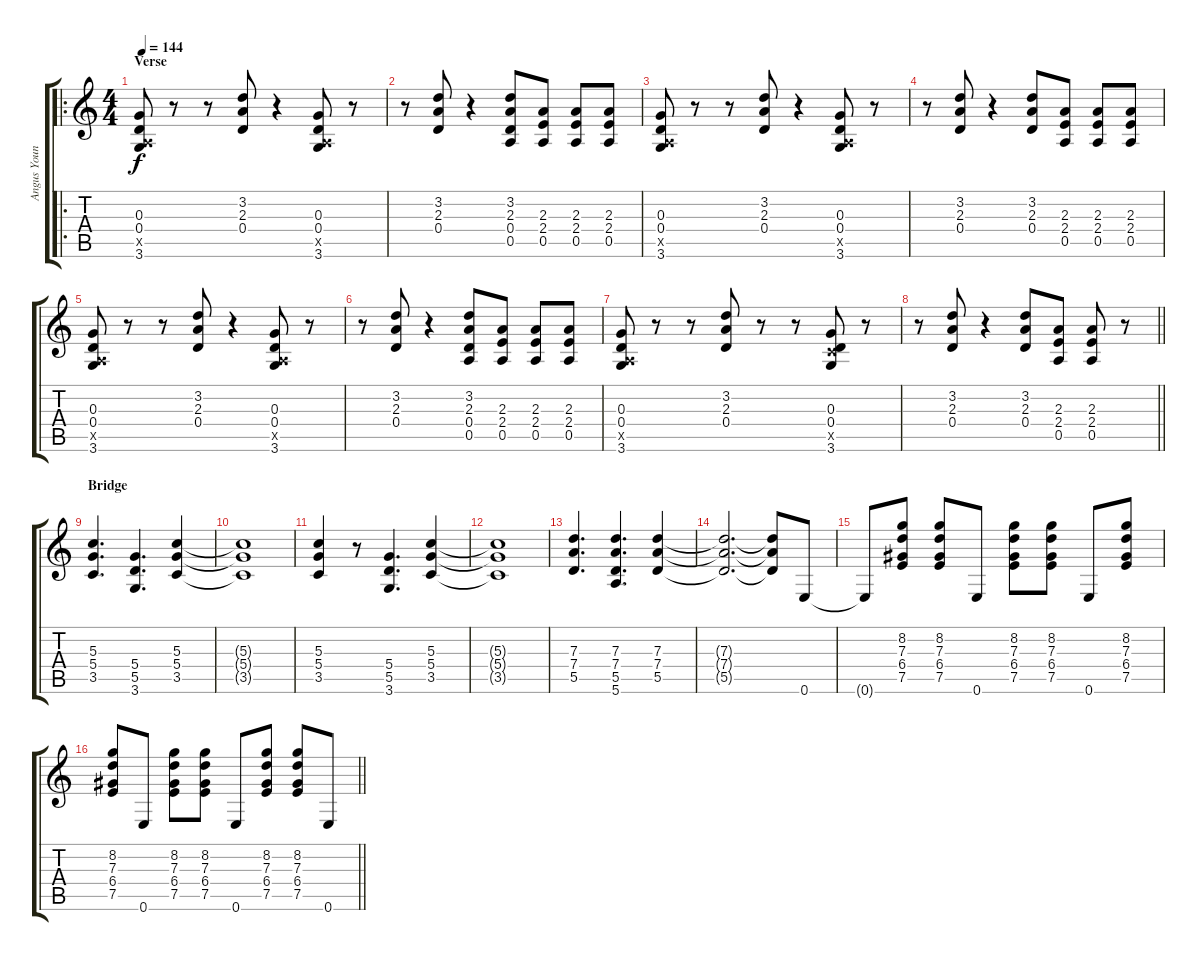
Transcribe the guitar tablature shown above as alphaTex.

\track ("Angus Young" "Angus Youn") {instrument overdrivenguitar}
\staff {score tabs}
\tuning (E4 B3 G3 D3 A2 E2) {hide}
\ro
\ts (4 4)
\section ("" "Verse")
\tempo 144
\clef g2
\ks c
(0.3 0.4 0.5{x} 3.6).8{dy f} r.8 r.8 (3.2 2.3 0.4).8 r.4 (0.3 0.4 0.5{x} 3.6).8 r.8 |
r.8 (3.2 2.3 0.4).8 r.4 (3.2 2.3 0.4 0.5).8 (2.3 2.4 0.5).8 (2.3 2.4 0.5).8 (2.3 2.4 0.5).8 |
(0.3 0.4 0.5{x} 3.6).8 r.8 r.8 (3.2 2.3 0.4).8 r.4 (0.3 0.4 0.5{x} 3.6).8 r.8 |
r.8 (3.2 2.3 0.4).8 r.4 (3.2 2.3 0.4).8 (2.3 2.4 0.5).8 (2.3 2.4 0.5).8 (2.3 2.4 0.5).8 |
(0.3 0.4 0.5{x} 3.6).8 r.8 r.8 (3.2 2.3 0.4).8 r.4 (0.3 0.4 0.5{x} 3.6).8 r.8 |
r.8 (3.2 2.3 0.4).8 r.4 (3.2 2.3 0.4 0.5).8 (2.3 2.4 0.5).8 (2.3 2.4 0.5).8 (2.3 2.4 0.5).8 |
(0.3 0.4 0.5{x} 3.6).8 r.8 r.8 (3.2 2.3 0.4).8 r.8 r.8 (0.3 0.4 3.5{x} 3.6).8 r.8 |
\barLineRight lightlight
r.8 (3.2 2.3 0.4).8 r.4 (3.2 2.3 0.4).8 (2.3 2.4 0.5).8 (2.3 2.4 0.5).8 r.8 |
\section ("" "Bridge")
(5.3 5.4 3.5).4{d} (5.4 5.5 3.6).4{d} (5.3 5.4 3.5).4 |
(5.3{t} 5.4{t} 3.5{t}).1 |
(5.3 5.4 3.5).4 r.8 (5.4 5.5 3.6).4{d} (5.3 5.4 3.5).4 |
(5.3{t} 5.4{t} 3.5{t}).1 |
(7.3 7.4 5.5).4{d} (7.3 7.4 5.5 5.6).4{d} (7.3 7.4 5.5).4 |
(7.3{t} 7.4{t} 5.5{t}).2{d} (7.3{t} 7.4{t} 5.5{t}).8 0.6.8 |
0.6{t}.8 (8.2 7.3 6.4 7.5).8 (8.2 7.3 6.4 7.5).8 0.6.8 (8.2 7.3 6.4 7.5).8 (8.2 7.3 6.4 7.5).8 0.6.8 (8.2 7.3 6.4 7.5).8 |
\barLineRight lightlight
(8.2 7.3 6.4 7.5).8 0.6.8 (8.2 7.3 6.4 7.5).8 (8.2 7.3 6.4 7.5).8 0.6.8 (8.2 7.3 6.4 7.5).8 (8.2 7.3 6.4 7.5).8 0.6.8
